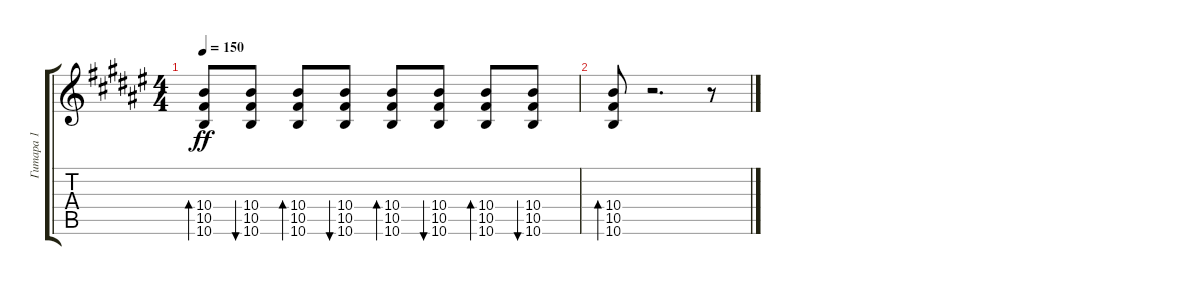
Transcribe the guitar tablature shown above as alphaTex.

\track ("Гитара 1" "Гитара 1") {instrument acousticguitarsteel}
\staff {score tabs}
\tuning (Eb4 Bb3 Gb3 Db3 Ab2 Db2) {hide}
\ts (4 4)
\tempo 150
\clef g2
\ks d#minor
(10.4 10.5 10.6).8{bd 60 dy ff} (10.4 10.5 10.6).8{bu 60} (10.4 10.5 10.6).8{bd 60} (10.4 10.5 10.6).8{bu 60} (10.4 10.5 10.6).8{bd 60} (10.4 10.5 10.6).8{bu 60} (10.4 10.5 10.6).8{bd 60} (10.4 10.5 10.6).8{bu 60} |
(10.4 10.5 10.6).8{bd 60} r.2{d} r.8
